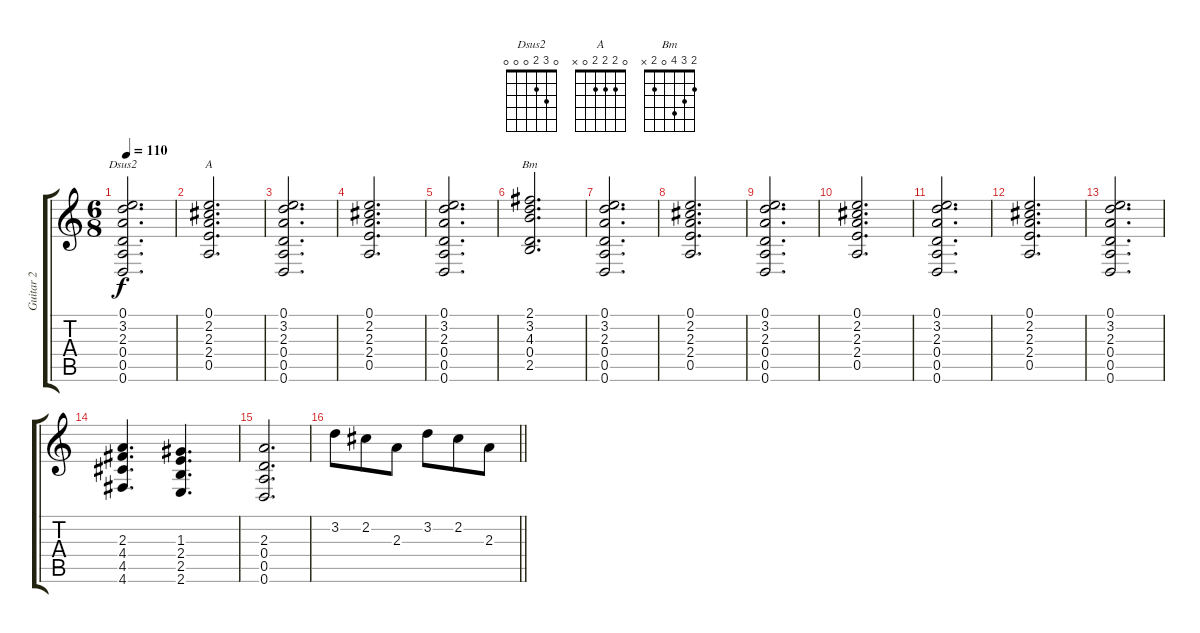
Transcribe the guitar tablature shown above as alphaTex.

\track ("Guitar 2" "Guitar 2") {instrument distortionguitar}
\staff {score tabs}
\tuning (E4 B3 G3 D3 A2 D2) {hide}
\chord ("Dsus2" 0 3 2 0 0 0)
\chord ("A" 0 2 2 2 0 x)
\chord ("Bm" 2 3 4 0 2 x)
\ts (6 8)
\tempo 110
\clef g2
\ks c
(0.1 3.2 2.3 0.4 0.5 0.6).2{d ch "Dsus2" dy f} |
(0.1 2.2 2.3 2.4 0.5).2{d ch "A"} |
(0.1 3.2 2.3 0.4 0.5 0.6).2{d} |
(0.1 2.2 2.3 2.4 0.5).2{d} |
(0.1 3.2 2.3 0.4 0.5 0.6).2{d} |
(2.1 3.2 4.3 0.4 2.5).2{d ch "Bm"} |
(0.1 3.2 2.3 0.4 0.5 0.6).2{d} |
(0.1 2.2 2.3 2.4 0.5).2{d} |
(0.1 3.2 2.3 0.4 0.5 0.6).2{d} |
(0.1 2.2 2.3 2.4 0.5).2{d} |
(0.1 3.2 2.3 0.4 0.5 0.6).2{d} |
(0.1 2.2 2.3 2.4 0.5).2{d} |
(0.1 3.2 2.3 0.4 0.5 0.6).2{d} |
(2.3 4.4 4.5 4.6).4{d volume 13 instrument distortionguitar} (1.3 2.4 2.5 2.6).4{d} |
(2.3 0.4 0.5 0.6).2{d} |
\barLineRight lightlight
3.2.8{volume 13} 2.2.8 2.3.8 3.2.8 2.2.8 2.3.8
